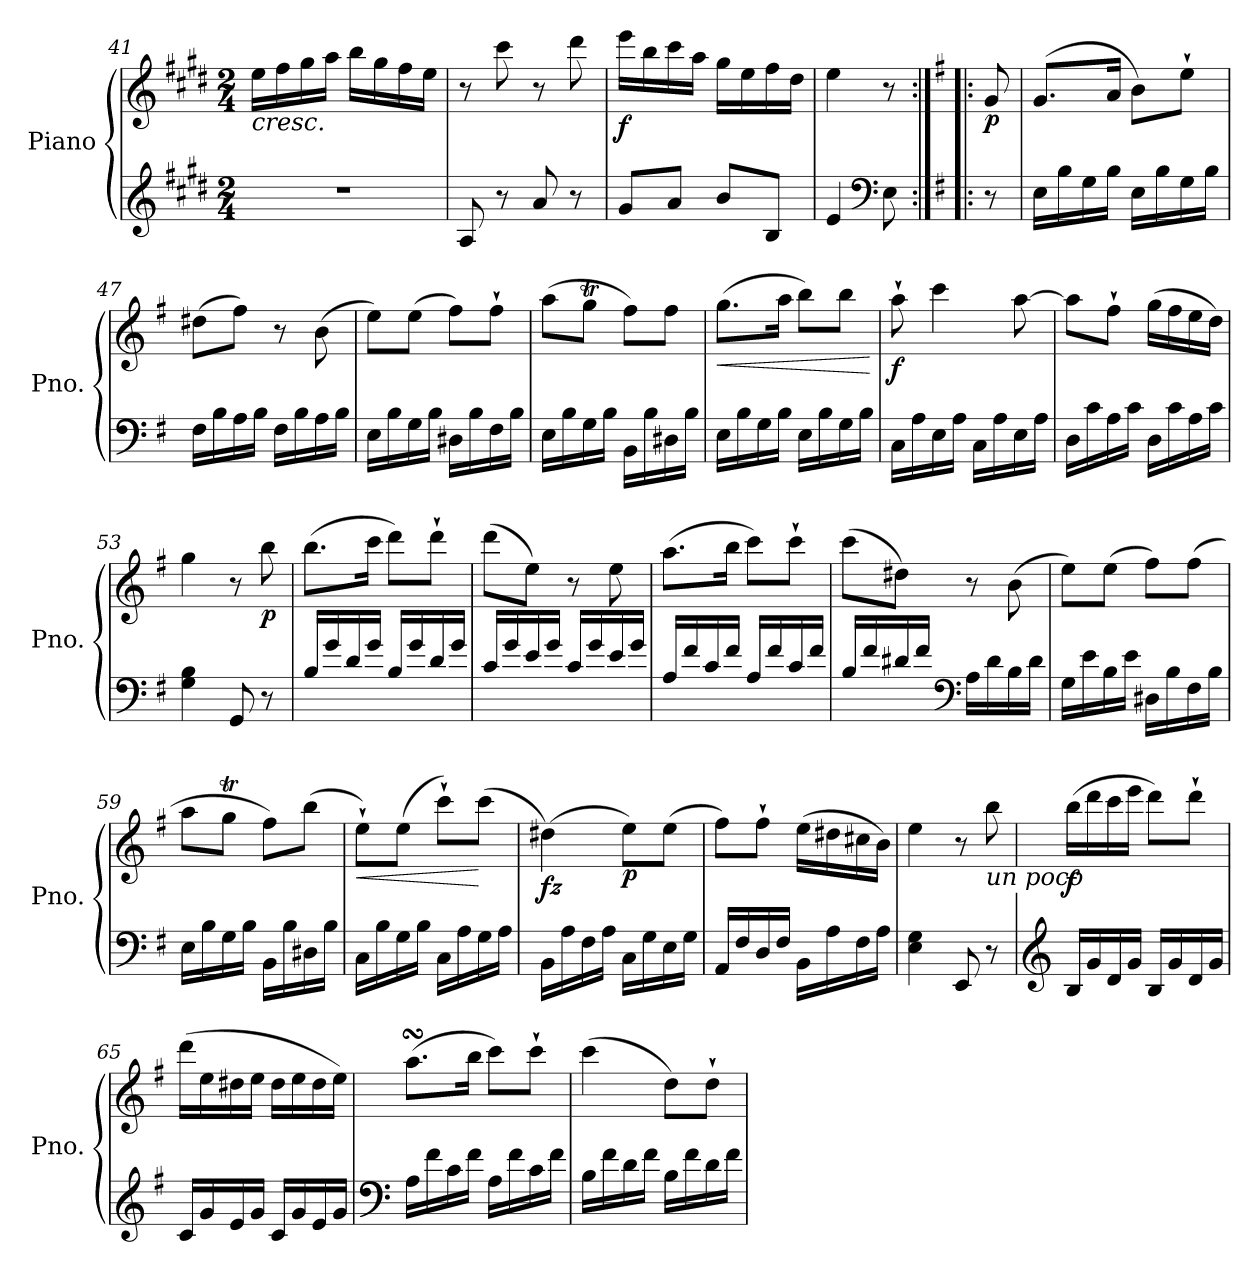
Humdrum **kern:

**kern	**kern	**dynam
*part1	*part1	*part1
*staff2	*staff1	*staff1/2
*I"Piano	*	*
*I'Pno.	*	*
*clefG2	*clefG2	*
*k[f#c#g#d#]	*k[f#c#g#d#]	*
*M2/4	*M2/4	*
=41	=41	=41
!	!LO:TX:b:i:t=cresc.	!
2r	16ee\LL	.
.	16ff#\	.
.	16gg#\	.
.	16aa\JJ	.
.	16bb\LL	.
.	16gg#\	.
.	16ff#\	.
.	16ee\JJ	.
=42	=42	=42
8A/	8r	.
8r	8ccc#\	.
8a/	8r	.
8r	8ddd#\	.
=43	=43	=43
!	!	!LO:DY:b
8g#/L	16eee\LL	f
.	16bb\	.
8a/J	16ccc#\	.
.	16aa\JJ	.
8b/L	16gg#\LL	.
.	16ee\	.
8B/J	16ff#\	.
.	16dd#\JJ	.
=44	=44	=44
4e/	4ee\	.
*clefF4	*	*
8E\	8r	.
!!LO:LB:g=z
=45:|!|:	=45:|!|:	=45:|!|:
*k[f#]	*k[f#]	*
!	!	!LO:DY:b
8r	8g/	p
=46	=46	=46
16E\LL	(>8.g/L	.
16B\	.	.
16G\	.	.
16B\JJ	16a/Jk	.
16E\LL	8b\L)	.
16B\	.	.
16G\	8ee`\J	.
16B\JJ	.	.
=47	=47	=47
16F#\LL	(>8dd#X\L	.
16B\	.	.
16A\	8ff#\J)	.
16B\JJ	.	.
16F#\LL	8r	.
16B\	.	.
16A\	(>8b\	.
16B\JJ	.	.
=48	=48	=48
16E\LL	8ee\L)	.
16B\	.	.
16G\	(>8ee\J	.
16B\JJ	.	.
16D#X\LL	8ff#\L)	.
16B\	.	.
16F#\	8ff#`\J	.
16B\JJ	.	.
=49	=49	=49
16E\LL	(>8aa\L	.
16B\	.	.
16G\	8ggT\J	.
16B\JJ	.	.
16BB\LL	8ff#\L)	.
16B\	.	.
16D#X\	8ff#\J	.
16B\JJ	.	.
=50	=50	=50
!	!	!LO:HP:b
16E\LL	(>8.gg\L	<
16B\	.	.
16G\	.	.
16B\JJ	16aa\Jk	.
16E\LL	8bb\L)	.
16B\	.	.
16G\	8bb\J	.
16B\JJ	.	.
.	.	[
!!LO:LB:g=z
=51	=51	=51
!	!	!LO:DY:b
16C\LL	8aa`\	f
16A\	.	.
16E\	4ccc\	.
16A\JJ	.	.
16C\LL	.	.
16A\	.	.
16E\	[8aa\	.
16A\JJ	.	.
=52	=52	=52
16D\LL	8aa\L]	.
16c\	.	.
16A\	8ff#`\J	.
16c\JJ	.	.
16D\LL	(>16gg\LL	.
16c\	16ff#\	.
16A\	16ee\	.
16c\JJ	16dd\JJ)	.
=53	=53	=53
4G\ 4B\	4gg\	.
8GG/	8r	.
!	!	!LO:DY:b
8r	8bb\	p
=54	=54	=54
16B/LL	(>8.bb\L	.
16g/	.	.
16d/	.	.
16g/JJ	16ccc\Jk	.
16B/LL	8ddd\L)	.
16g/	.	.
16d/	8ddd`\J	.
16g/JJ	.	.
=55	=55	=55
16c/LL	(>8ddd\L	.
16g/	.	.
16e/	8ee\J)	.
16g/JJ	.	.
16c/LL	8r	.
16g/	.	.
16e/	8ee\	.
16g/JJ	.	.
!!LO:LB:g=z
=56	=56	=56
16A/LL	(>8.aa\L	.
16f#/	.	.
16c/	.	.
16f#/JJ	16bb\Jk	.
16A/LL	8ccc\L)	.
16f#/	.	.
16c/	8ccc`\J	.
16f#/JJ	.	.
=57	=57	=57
16B/LL	(>8ccc\L	.
16f#/	.	.
16d#X/	8dd#X\J)	.
16f#/JJ	.	.
*clefF4	*	*
16A\LL	8r	.
16d#\	.	.
16B\	(>8b\	.
16d#\JJ	.	.
=58	=58	=58
16G\LL	8ee\L)	.
16e\	.	.
16B\	(>8ee\J	.
16e\JJ	.	.
16D#X\LL	8ff#\L)	.
16B\	.	.
16F#\	(>8ff#\J	.
16B\JJ	.	.
=59	=59	=59
16E\LL	8aa\L	.
16B\	.	.
16G\	8ggT\J	.
16B\JJ	.	.
16BB\LL	8ff#\L)	.
16B\	.	.
16D#X\	(>8bb\J	.
16B\JJ	.	.
=60	=60	=60
!	!	!LO:HP:b
16C\LL	8ee`\L)	<
16B\	.	.
16G\	(>8ee\J	.
16B\JJ	.	.
16C\LL	8ccc`\L)	.
16A\	.	.
16G\	(>8ccc\J	[
16A\JJ	.	.
!!LO:LB:g=z
=61	=61	=61
!	!	!LO:DY:b
16BB\LL	(>4dd#X\)	fz
16A\	.	.
16F#\	.	.
16A\JJ	.	.
!	!	!LO:DY:b
16C\LL	8ee\L)	p
16G\	.	.
16E\	(>8ee\J	.
16G\JJ	.	.
=62	=62	=62
16AA/LL	8ff#\L)	.
16F#/	.	.
16D/	8ff#`\J	.
16F#/JJ	.	.
16BB\LL	(>16ee\LL	.
16A\	16dd#X\	.
16F#\	16cc#X\	.
16A\JJ	16b\JJ)	.
=63	=63	=63
4E\ 4G\	4ee\	.
8EE/	8r	.
!	!LO:TX:b:i:t=un poco	!
8r	8bb\	.
=64	=64	=64
*clefG2	*	*
!	!	!LO:DY:b
16B/LL	(>16bb\LL	f
16g/	16ddd\	.
16d/	16ccc\	.
16g/JJ	16eee\JJ	.
16B/LL	8ddd\L)	.
16g/	.	.
16d/	8ddd`\J	.
16g/JJ	.	.
=65	=65	=65
16c/LL	(>16ddd\LL	.
16g/	16ee\	.
16e/	16dd#X\	.
16g/JJ	16ee\JJ	.
16c/LL	16dd#\LL	.
16g/	16ee\	.
16e/	16dd#\	.
16g/JJ	16ee\JJ)	.
!!LO:PB:g=z
=66	=66	=66
*clefF4	*	*
16A\LL	(>8.aasSSS\L	.
16f#\	.	.
16c\	.	.
16f#\JJ	16bb\Jk	.
16A\LL	8ccc\L)	.
16f#\	.	.
16c\	8ccc`\J	.
16f#\JJ	.	.
=67	=67	=67
16B\LL	(>4ccc\	.
16f#\	.	.
16d\	.	.
16f#\JJ	.	.
16B\LL	8dd\L)	.
16f#\	.	.
16d\	8dd`\J	.
16f#\JJ	.	.
=	=	=
*-	*-	*-
